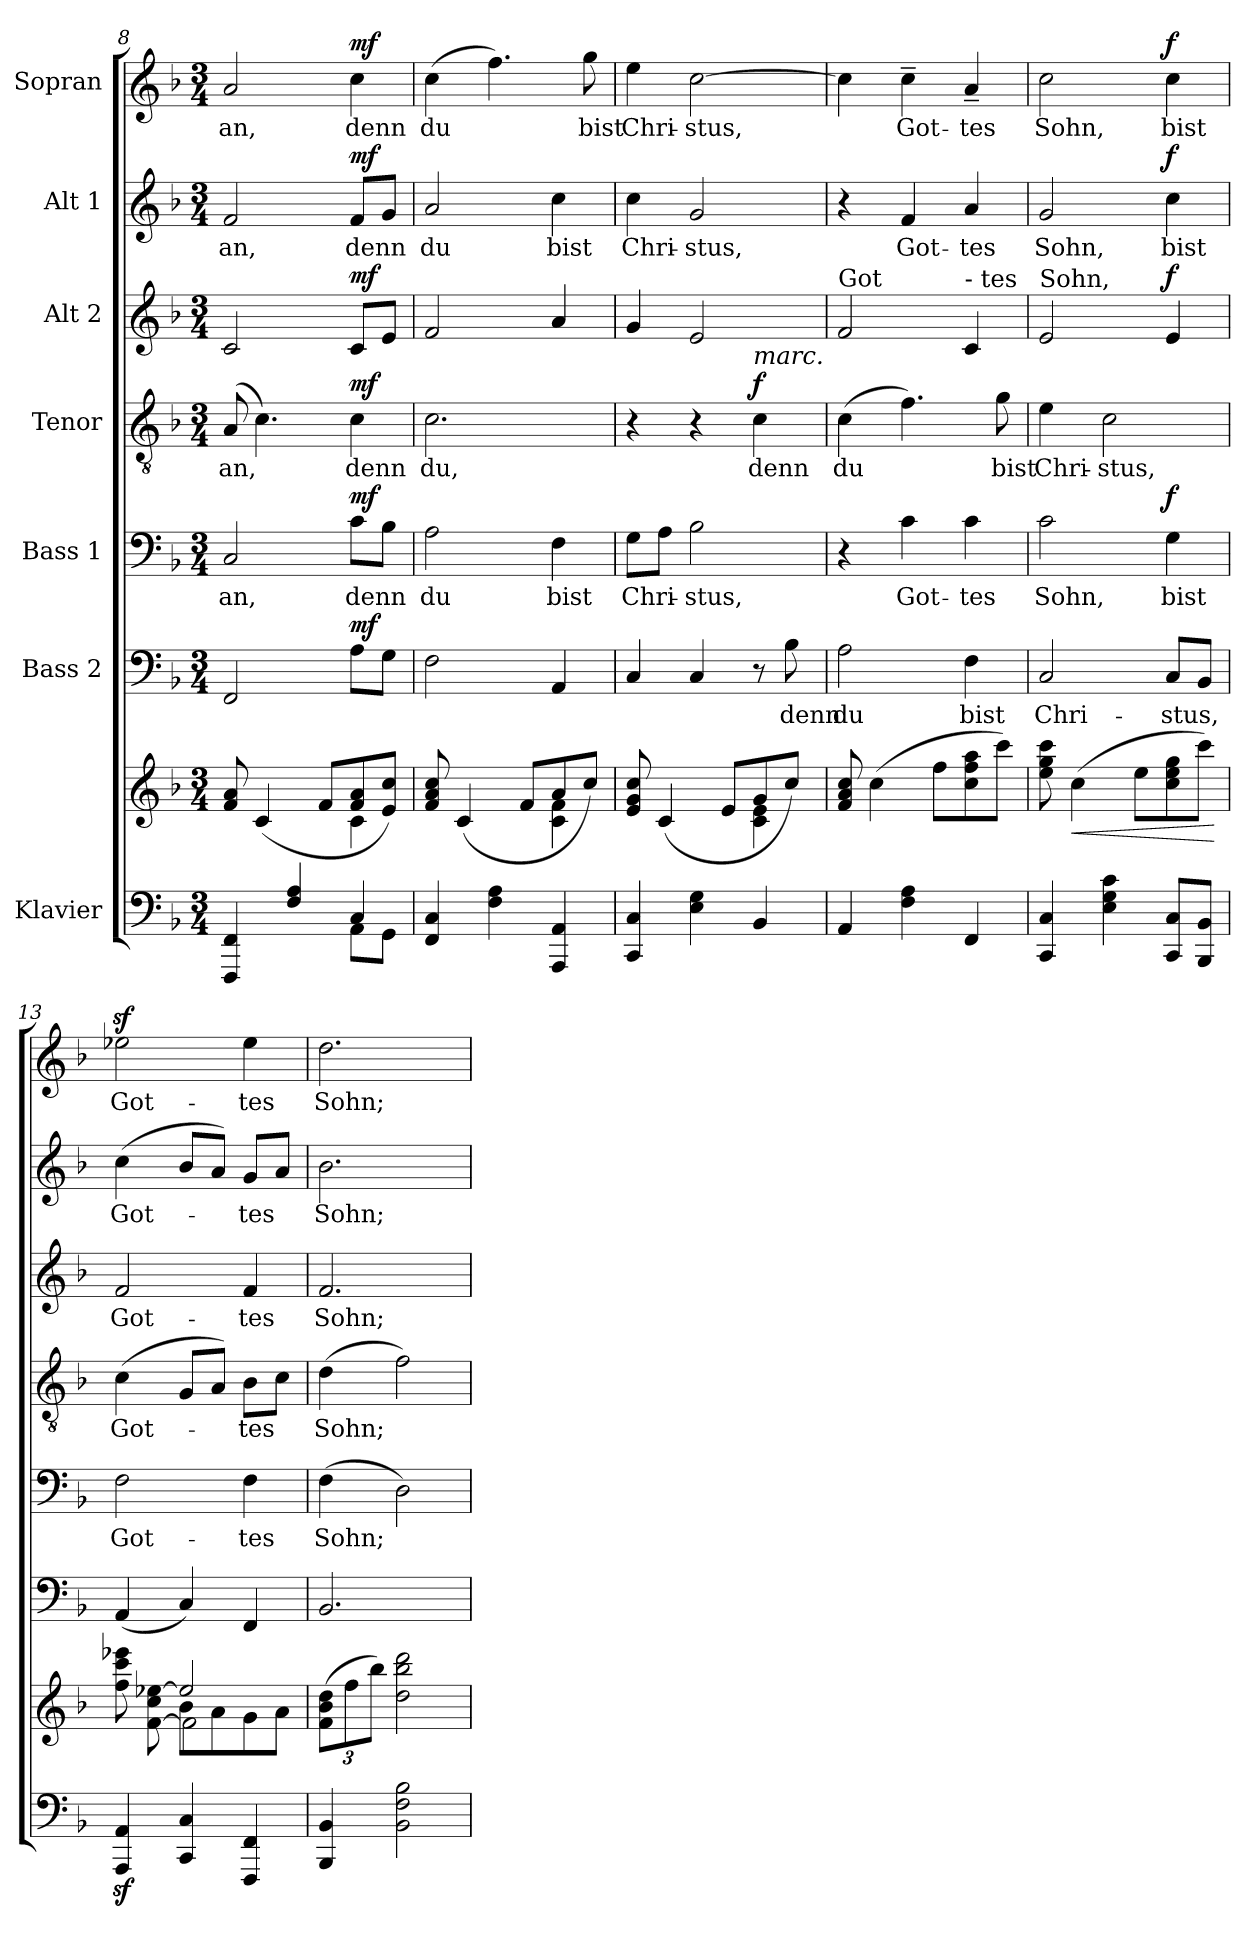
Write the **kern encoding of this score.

**kern	**kern	**dynam	**kern	**text	**dynam	**kern	**text	**dynam	**kern	**text	**dynam	**kern	**text	**dynam	**kern	**text	**dynam	**kern	**text	**dynam
*part7	*part7	*part7	*part6	*part6	*part6	*part5	*part5	*part5	*part4	*part4	*part4	*part3	*part3	*part3	*part2	*part2	*part2	*part1	*part1	*part1
*staff8	*staff7	*staff7/8	*staff6	*staff6	*staff6	*staff5	*staff5	*staff5	*staff4	*staff4	*staff4	*staff3	*staff3	*staff3	*staff2	*staff2	*staff2	*staff1	*staff1	*staff1
*I"Klavier	*	*	*I"Bass 2	*	*	*I"Bass 1	*	*	*I"Tenor	*	*	*I"Alt 2	*	*	*I"Alt 1	*	*	*I"Sopran	*	*
*clefF4	*clefG2	*	*clefF4	*	*	*clefF4	*	*	*clefGv2	*	*	*clefG2	*	*	*clefG2	*	*	*clefG2	*	*
*k[b-]	*k[b-]	*	*k[b-]	*	*	*k[b-]	*	*	*k[b-]	*	*	*k[b-]	*	*	*k[b-]	*	*	*k[b-]	*	*
*M3/4	*M3/4	*	*M3/4	*	*	*M3/4	*	*	*M3/4	*	*	*M3/4	*	*	*M3/4	*	*	*M3/4	*	*
=8	=8	=8	=8	=8	=8	=8	=8	=8	=8	=8	=8	=8	=8	=8	=8	=8	=8	=8	=8	=8
*^	*^	*	*	*	*	*	*	*	*	*	*	*	*	*	*	*	*	*	*	*
!	!	!	!	!	!	!	!	!	!LO:LY:b	!	!	!LO:LY:b	!	!	!	!	!	!LO:LY:b	!	!	!LO:LY:b	!
4FFF/ 4FF/	2ryy	8f/ 8a/	2ryy	.	2FF/	.	.	2C/	an,	.	(8A/	an,	.	2c/	.	.	2f/	an,	.	2a/	an,	.
.	.	(4c/	.	.	.	.	.	.	.	.	4.c\)	.	.	.	.	.	.	.	.	.	.	.
4F/ 4A/	.	.	.	.	.	.	.	.	.	.	.	.	.	.	.	.	.	.	.	.	.	.
.	.	8f/L	.	.	.	.	.	.	.	.	.	.	.	.	.	.	.	.	.	.	.	.
!	!	!	!	!	!	!	!LO:DY:a	!	!LO:LY:b	!LO:DY:a	!	!LO:LY:b	!LO:DY:a	!	!	!LO:DY:a	!	!LO:LY:b	!LO:DY:a	!	!LO:LY:b	!LO:DY:a
4C/	8AA\L	8f/ 8a/	4c\	.	8A\L	.	mf	8c\L	denn	mf	4c\	denn	mf	8c/L	.	mf	8f/L	denn	mf	4cc\	denn	mf
.	8GG\J	8e/ 8cc/J)	.	.	8G\J	.	.	8B-\J	.	.	.	.	.	8e/J	.	.	8g/J	.	.	.	.	.
=9	=9	=9	=9	=9	=9	=9	=9	=9	=9	=9	=9	=9	=9	=9	=9	=9	=9	=9	=9	=9	=9	=9
!	!	!	!	!	!	!	!	!	!LO:LY:b	!	!	!LO:LY:b	!	!	!	!	!	!LO:LY:b	!	!	!LO:LY:b	!
*v	*v	*	*	*	*	*	*	*	*	*	*	*	*	*	*	*	*	*	*	*	*	*
4FF/ 4C/	8f/ 8a/ 8cc/	2ryy	.	2F\	.	.	2A\	du	.	2.c\	du,	.	2f/	.	.	2a/	du	.	(4cc\	du	.
.	(4c/	.	.	.	.	.	.	.	.	.	.	.	.	.	.	.	.	.	.	.	.
4F\ 4A\	.	.	.	.	.	.	.	.	.	.	.	.	.	.	.	.	.	.	4.ff\)	.	.
.	8f/L	.	.	.	.	.	.	.	.	.	.	.	.	.	.	.	.	.	.	.	.
!	!	!	!	!	!	!	!	!LO:LY:b	!	!	!	!	!	!	!	!	!LO:LY:b	!	!	!	!
4AAA/ 4AA/	8a/	4c\ 4f\	.	4AA/	.	.	4F\	bist	.	.	.	.	4a/	.	.	4cc\	bist	.	.	.	.
!	!	!	!	!	!	!	!	!	!	!	!	!	!	!	!	!	!	!	!	!LO:LY:b	!
.	8cc/J)	.	.	.	.	.	.	.	.	.	.	.	.	.	.	.	.	.	8gg\	bist	.
=10	=10	=10	=10	=10	=10	=10	=10	=10	=10	=10	=10	=10	=10	=10	=10	=10	=10	=10	=10	=10	=10
!	!	!	!	!	!	!	!	!LO:LY:b	!	!	!	!	!	!	!	!	!LO:LY:b	!	!	!LO:LY:b	!
4CC/ 4C/	8e/ 8g/ 8cc/	2ryy	.	4C/	.	.	8G\L	Chri-	.	4r	.	.	4g/	.	.	4cc\	Chri-	.	4ee\	Chri-	.
.	(4c/	.	.	.	.	.	8A\J	.	.	.	.	.	.	.	.	.	.	.	.	.	.
!	!	!	!	!	!	!	!	!LO:LY:b	!	!	!	!	!	!	!	!	!LO:LY:b	!	!	!LO:LY:b	!
4E\ 4G\	.	.	.	4C/	.	.	2B-\	-stus,	.	4r	.	.	2e/	.	.	2g/	-stus,	.	[2cc\	-stus,	.
.	8e/L	.	.	.	.	.	.	.	.	.	.	.	.	.	.	.	.	.	.	.	.
!	!	!	!	!	!	!	!	!	!	!LO:TX:a:i:t=marc.	!	!	!	!	!	!	!	!	!	!	!
!	!	!	!	!	!	!	!	!	!	!	!LO:LY:b	!LO:DY:a	!	!	!	!	!	!	!	!	!
4BB-/	8g/	4c\ 4e\	.	8r	.	.	.	.	.	4c\	denn	f	.	.	.	.	.	.	.	.	.
!	!	!	!	!	!LO:LY:b	!	!	!	!	!	!	!	!	!	!	!	!	!	!	!	!
.	8cc/J)	.	.	8B-\	denn	.	.	.	.	.	.	.	.	.	.	.	.	.	.	.	.
*	*v	*v	*	*	*	*	*	*	*	*	*	*	*	*	*	*	*	*	*	*	*
=11	=11	=11	=11	=11	=11	=11	=11	=11	=11	=11	=11	=11	=11	=11	=11	=11	=11	=11	=11	=11
!	!	!	!	!	!	!	!	!	!	!	!	!LO:TX:a:t=Got	!	!	!	!	!	!	!	!
!	!	!	!	!LO:LY:b	!	!	!	!	!	!LO:LY:b	!	!	!	!	!	!	!	!	!	!
4AA/	8f/ 8a/ 8cc/	.	2A\	du	.	4r	.	.	(4c\	du	.	2f/	.	.	4r	.	.	4cc\]	.	.
.	(4cc\	.	.	.	.	.	.	.	.	.	.	.	.	.	.	.	.	.	.	.
!	!	!	!	!	!	!	!LO:LY:b	!	!	!	!	!	!	!	!	!LO:LY:b	!	!	!LO:LY:b	!
4F\ 4A\	.	.	.	.	.	4c\	Got-	.	4.f\)	.	.	.	.	.	4f/	Got-	.	4cc~\	Got-	.
.	8ff\L	.	.	.	.	.	.	.	.	.	.	.	.	.	.	.	.	.	.	.
!	!	!	!	!	!	!	!	!	!	!	!	!LO:TX:a:t=-     tes	!	!	!	!	!	!	!	!
!	!	!	!	!LO:LY:b	!	!	!LO:LY:b	!	!	!	!	!	!	!	!	!LO:LY:b	!	!	!LO:LY:b	!
4FF/	8cc\ 8ff\ 8aa\	.	4F\	bist	.	4c\	-tes	.	.	.	.	4c/	.	.	4a/	-tes	.	4a~/	-tes	.
!	!	!	!	!	!	!	!	!	!	!LO:LY:b	!	!	!	!	!	!	!	!	!	!
.	8ccc\J)	.	.	.	.	.	.	.	8g\	bist	.	.	.	.	.	.	.	.	.	.
=12	=12	=12	=12	=12	=12	=12	=12	=12	=12	=12	=12	=12	=12	=12	=12	=12	=12	=12	=12	=12
!	!	!	!	!	!	!	!	!	!	!	!	!LO:TX:a:t=Sohn,	!	!	!	!	!	!	!	!
!	!	!	!	!LO:LY:b	!	!	!LO:LY:b	!	!	!LO:LY:b	!	!	!	!	!	!LO:LY:b	!	!	!LO:LY:b	!
4CC/ 4C/	8ee\ 8gg\ 8ccc\	.	2C/	Chri-	.	2c\	Sohn,	.	4e\	Chri-	.	2e/	.	.	2g/	Sohn,	.	2cc\	Sohn,	.
!	!	!LO:HP:b	!	!	!	!	!	!	!	!	!	!	!	!	!	!	!	!	!	!
.	(4cc\	<	.	.	.	.	.	.	.	.	.	.	.	.	.	.	.	.	.	.
!	!	!	!	!	!	!	!	!	!	!LO:LY:b	!	!	!	!	!	!	!	!	!	!
4E\ 4G\ 4c\	.	.	.	.	.	.	.	.	2c\	-stus,	.	.	.	.	.	.	.	.	.	.
.	8ee\L	.	.	.	.	.	.	.	.	.	.	.	.	.	.	.	.	.	.	.
!	!	!	!	!LO:LY:b	!	!	!LO:LY:b	!LO:DY:a	!	!	!	!	!	!LO:DY:a	!	!LO:LY:b	!LO:DY:a	!	!LO:LY:b	!LO:DY:a
8CC/ 8C/L	8cc\ 8ee\ 8gg\	.	8C/L	-stus,	.	4G\	bist	f	.	.	.	4e/	.	f	4cc\	bist	f	4cc\	bist	f
8BBB-/ 8BB-/J	8ccc\J)	.	8BB-/J	.	.	.	.	.	.	.	.	.	.	.	.	.	.	.	.	.
.	.	[	.	.	.	.	.	.	.	.	.	.	.	.	.	.	.	.	.	.
!!LO:PB:g=z
=13	=13	=13	=13	=13	=13	=13	=13	=13	=13	=13	=13	=13	=13	=13	=13	=13	=13	=13	=13	=13
*	*^	*	*	*	*	*	*	*	*	*	*	*	*	*	*	*	*	*	*	*
*	*	*^	*	*	*	*	*	*	*	*	*	*	*	*	*	*	*	*	*	*	*
!	!	!	!	!	!	!	!	!	!LO:LY:b	!	!	!LO:LY:b	!	!	!LO:LY:b	!	!	!LO:LY:b	!	!	!LO:LY:b	!
4AAA/z> 4AA/z>	8ff\ 8ccc\ 8eee-X\	4ryy	4ryy	.	(4AA/	.	.	2F\	Got-	.	(4c\	Got-	.	2f/	Got-	.	(4cc\	Got-	.	2ee-Xz>\	Got-	.
.	[8f\ 8cc\ [8ee-X\	.	.	.	.	.	.	.	.	.	.	.	.	.	.	.	.	.	.	.	.	.
4CC/ 4C/	2ee-/]	8b-\L	2f\]	.	4C/)	.	.	.	.	.	8G/L	.	.	.	.	.	8b-/L	.	.	.	.	.
.	.	8a\	.	.	.	.	.	.	.	.	8A/J)	.	.	.	.	.	8a/J)	.	.	.	.	.
!	!	!	!	!	!	!	!	!	!LO:LY:b	!	!	!LO:LY:b	!	!	!LO:LY:b	!	!	!LO:LY:b	!	!	!LO:LY:b	!
4FFF/ 4FF/	.	8g\	.	.	4FF/	.	.	4F\	-tes	.	8B-\L	-tes	.	4f/	-tes	.	8g/L	-tes	.	4ee-\	-tes	.
.	.	8a\J	.	.	.	.	.	.	.	.	8c\J	.	.	.	.	.	8a/J	.	.	.	.	.
*	*v	*v	*v	*	*	*	*	*	*	*	*	*	*	*	*	*	*	*	*	*	*	*
=14	=14	=14	=14	=14	=14	=14	=14	=14	=14	=14	=14	=14	=14	=14	=14	=14	=14	=14	=14	=14
*	*Xbrackettup	*	*	*	*	*	*	*	*	*	*	*	*	*	*	*	*	*	*	*
*	*^	*	*	*	*	*	*	*	*	*	*	*	*	*	*	*	*	*	*	*
!	!	!	!	!	!	!	!	!LO:LY:b	!	!	!LO:LY:b	!	!	!LO:LY:b	!	!	!LO:LY:b	!	!	!LO:LY:b	!
*	*v	*v	*	*	*	*	*	*	*	*	*	*	*	*	*	*	*	*	*	*	*
4BBB-/ 4BB-/	(12f\ 12b-\ 12dd\L	.	2.BB-/	.	.	(4F\	Sohn;	.	(4d\	Sohn;	.	2.f/	Sohn;	.	2.b-\	Sohn;	.	2.dd\	Sohn;	.
.	12ff\	.	.	.	.	.	.	.	.	.	.	.	.	.	.	.	.	.	.	.
.	12bb-\J)	.	.	.	.	.	.	.	.	.	.	.	.	.	.	.	.	.	.	.
2BB-\ 2F\ 2B-\	2dd\ 2bb-\ 2ddd\	.	.	.	.	2D\)	.	.	2f\)	.	.	.	.	.	.	.	.	.	.	.
=	=	=	=	=	=	=	=	=	=	=	=	=	=	=	=	=	=	=	=	=
*-	*-	*-	*-	*-	*-	*-	*-	*-	*-	*-	*-	*-	*-	*-	*-	*-	*-	*-	*-	*-
